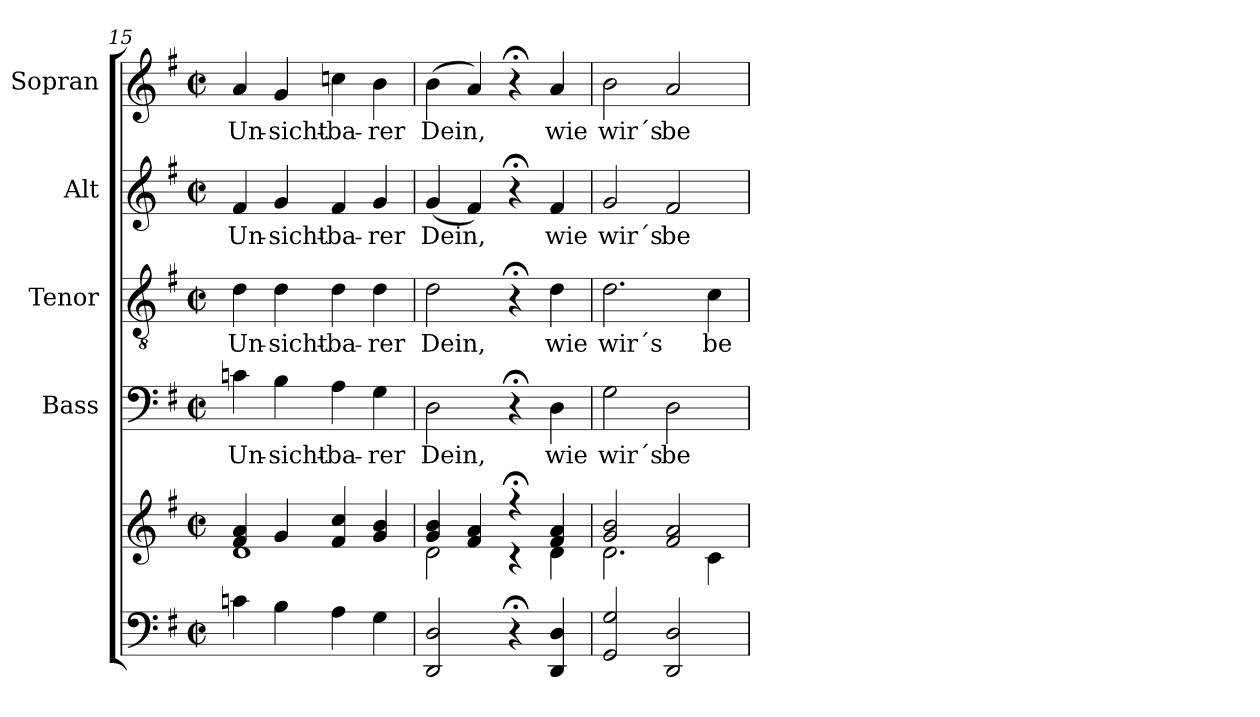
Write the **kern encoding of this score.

**kern	**kern	**kern	**text	**kern	**text	**kern	**text	**kern	**text
*part5	*part5	*part4	*part4	*part3	*part3	*part2	*part2	*part1	*part1
*staff6	*staff5	*staff4	*staff4	*staff3	*staff3	*staff2	*staff2	*staff1	*staff1
*	*	*I"Bass	*	*I"Tenor	*	*I"Alt	*	*I"Sopran	*
*	*	*I'B.	*	*I'T.	*	*I'A.	*	*I'S.	*
*clefF4	*clefG2	*clefF4	*	*clefGv2	*	*clefG2	*	*clefG2	*
*k[f#]	*k[f#]	*k[f#]	*	*k[f#]	*	*k[f#]	*	*k[f#]	*
*G:	*G:	*G:	*	*G:	*	*G:	*	*G:	*
*M2/2	*M2/2	*M2/2	*	*M2/2	*	*M2/2	*	*M2/2	*
*met(c|)	*met(c|)	*met(c|)	*	*met(c|)	*	*met(c|)	*	*met(c|)	*
=15	=15	=15	=15	=15	=15	=15	=15	=15	=15
*	*^	*	*	*	*	*	*	*	*
!	!	!	!	!LO:LY:b	!	!LO:LY:b	!	!LO:LY:b	!	!LO:LY:b
4cn\	4f#/ 4a/	1d	4cn\	Un-	4d\	Un-	4f#/	Un-	4a/	Un-
!	!	!	!	!LO:LY:b	!	!LO:LY:b	!	!LO:LY:b	!	!LO:LY:b
4B\	4g/	.	4B\	-sicht-	4d\	-sicht-	4g/	-sicht-	4g/	-sicht-
!	!	!	!	!LO:LY:b	!	!LO:LY:b	!	!LO:LY:b	!	!LO:LY:b
4A\	4f#/ 4cc/	.	4A\	-ba-	4d\	-ba-	4f#/	-ba-	4ccn\	-ba-
!	!	!	!	!LO:LY:b	!	!LO:LY:b	!	!LO:LY:b	!	!LO:LY:b
4G\	4g/ 4b/	.	4G\	-rer	4d\	-rer	4g/	-rer	4b\	-rer
=16	=16	=16	=16	=16	=16	=16	=16	=16	=16	=16
!	!	!	!	!LO:LY:b	!	!LO:LY:b	!	!LO:LY:b	!	!LO:LY:b
2DD/ 2D/	4g/ 4b/	2d\	2D\	Dein,	2d\	Dein,	(<4g/	Dein,	(>4b\	Dein,
.	4f#/ 4a/	.	.	.	.	.	4f#/)	.	4a/)	.
4r;	4r;<	4r	4r;<	.	4r;<	.	4r;<	.	4r;<	.
!	!	!	!	!LO:LY:b	!	!LO:LY:b	!	!LO:LY:b	!	!LO:LY:b
4DD/ 4D/	4f#/ 4a/	4d\	4D\	wie	4d\	wie	4f#/	wie	4a/	wie
=17	=17	=17	=17	=17	=17	=17	=17	=17	=17	=17
!	!	!	!	!LO:LY:b	!	!LO:LY:b	!	!LO:LY:b	!	!LO:LY:b
2GG/ 2G/	2g/ 2b/	2.d\	2G\	wir´s	2.d\	wir´s	2g/	wir´s	2b\	wir´s
!	!	!	!	!LO:LY:b	!	!	!	!LO:LY:b	!	!LO:LY:b
2DD/ 2D/	2f#/ 2a/	.	2D\	be-	.	.	2f#/	be-	2a/	be-
!	!	!	!	!	!	!LO:LY:b	!	!	!	!
.	.	4c\	.	.	4c\	be-	.	.	.	.
*	*v	*v	*	*	*	*	*	*	*	*
=	=	=	=	=	=	=	=	=	=
*-	*-	*-	*-	*-	*-	*-	*-	*-	*-
